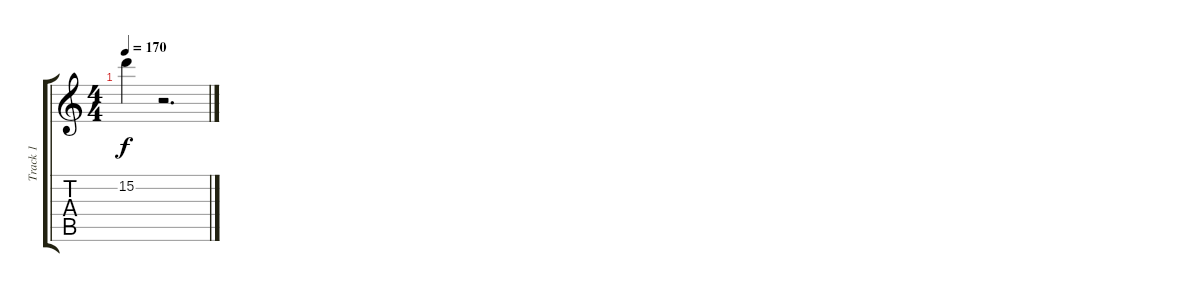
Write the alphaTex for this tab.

\track ("Track 1" "Track 1") {instrument electricguitarjazz}
\staff {score tabs}
\tuning (E4 B3 G3 D3 A2 E2) {hide}
\ts (4 4)
\tempo 170
\clef g2
\ks c
15.2.4{dy f} r.2{d}
